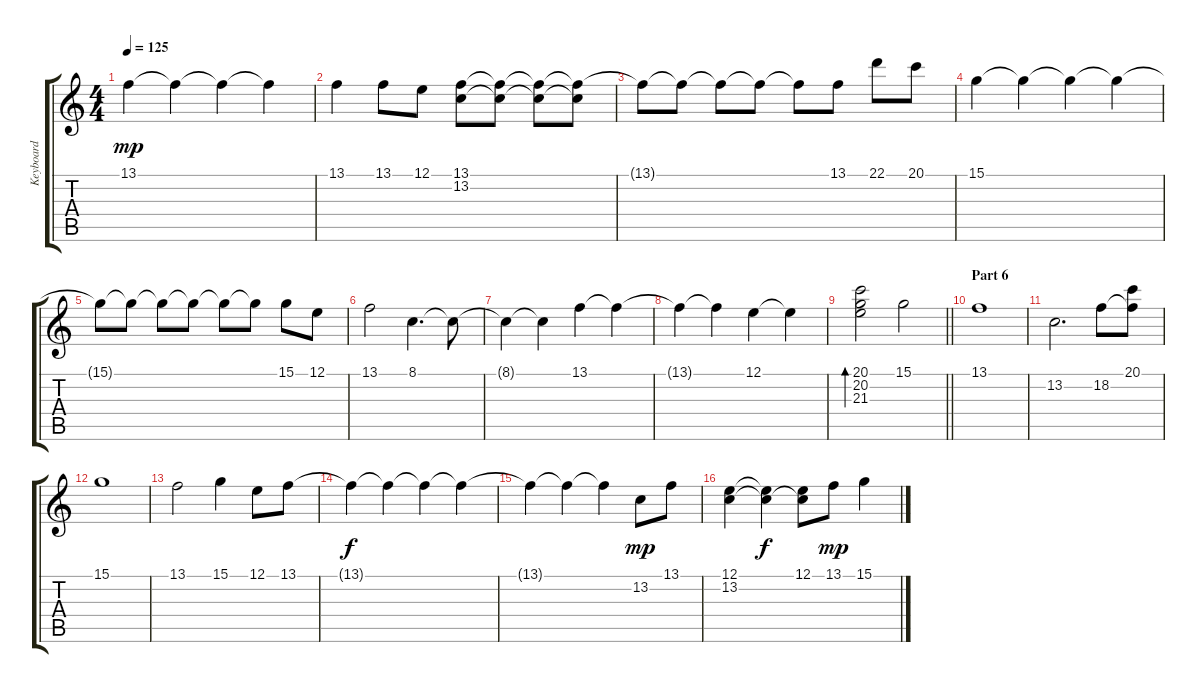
\track ("Keyboard" "Keyboard") {instrument electricpiano1 bank 1}
\staff {score tabs}
\tuning (E4 B3 G3 D3 A2 E2) {hide}
\ts (4 4)
\tempo 125
\clef g2
\ks c
13.1.4{dy mp} 13.1{t}.4 13.1{t}.4 13.1{t}.4 |
13.1.4 13.1.8 12.1.8 (13.1 13.2).8 (13.1{t} 13.2{t}).8 (13.1{t} 13.2{t}).8 (13.1{t} 13.2{t}).8 |
13.1{t}.8 13.1{t}.8 13.1{t}.8 13.1{t}.8 13.1{t}.8 13.1.8 22.1.8 20.1.8 |
15.1.4 15.1{t}.4 15.1{t}.4 15.1{t}.4 |
15.1{t}.8 15.1{t}.8 15.1{t}.8 15.1{t}.8 15.1{t}.8 15.1{t}.8 15.1.8 12.1.8 |
13.1.2 8.1.4{d} 8.1{t}.8 |
8.1{t}.4 8.1{t}.4 13.1.4 13.1{t}.4 |
13.1{t}.4 13.1{t}.4 12.1.4 12.1{t}.4 |
\barLineRight lightlight
(20.1 20.2 21.3).2{bd 240} 15.1.2 |
\section ("" "Part 6")
13.1.1 |
13.2.2{d} 18.2.8 (20.1 18.2{t}).8 |
15.1.1 |
13.1.2 15.1.4 12.1.8 13.1.8 |
13.1{t}.4{dy f} 13.1{t}.4 13.1{t}.4 13.1{t}.4 |
13.1{t}.4 13.1{t}.4 13.1{t}.4 13.2.8{dy mp} 13.1.8 |
(12.1 13.2).4 (12.1{t} 13.2{t}).4{dy f} (12.1 13.2{t}).8 13.1.8{dy mp} 15.1.4
